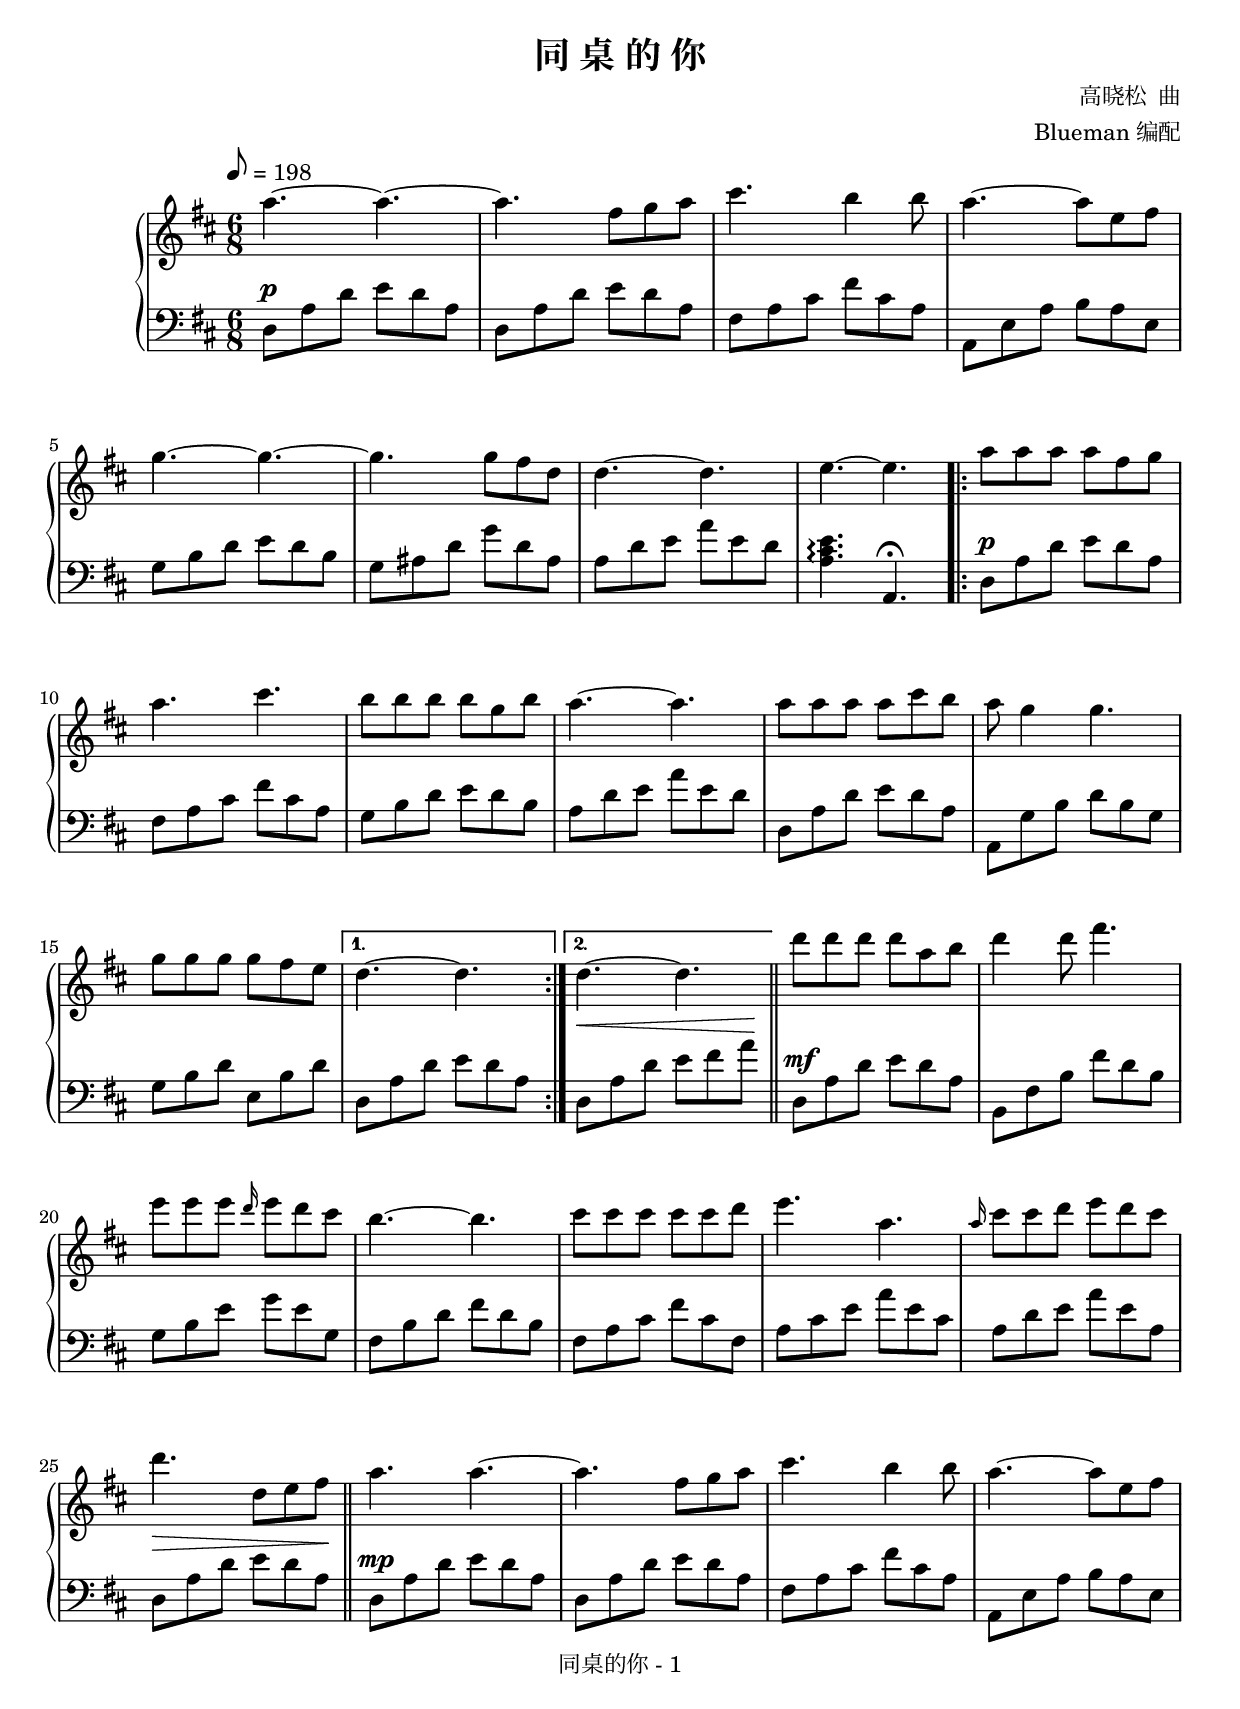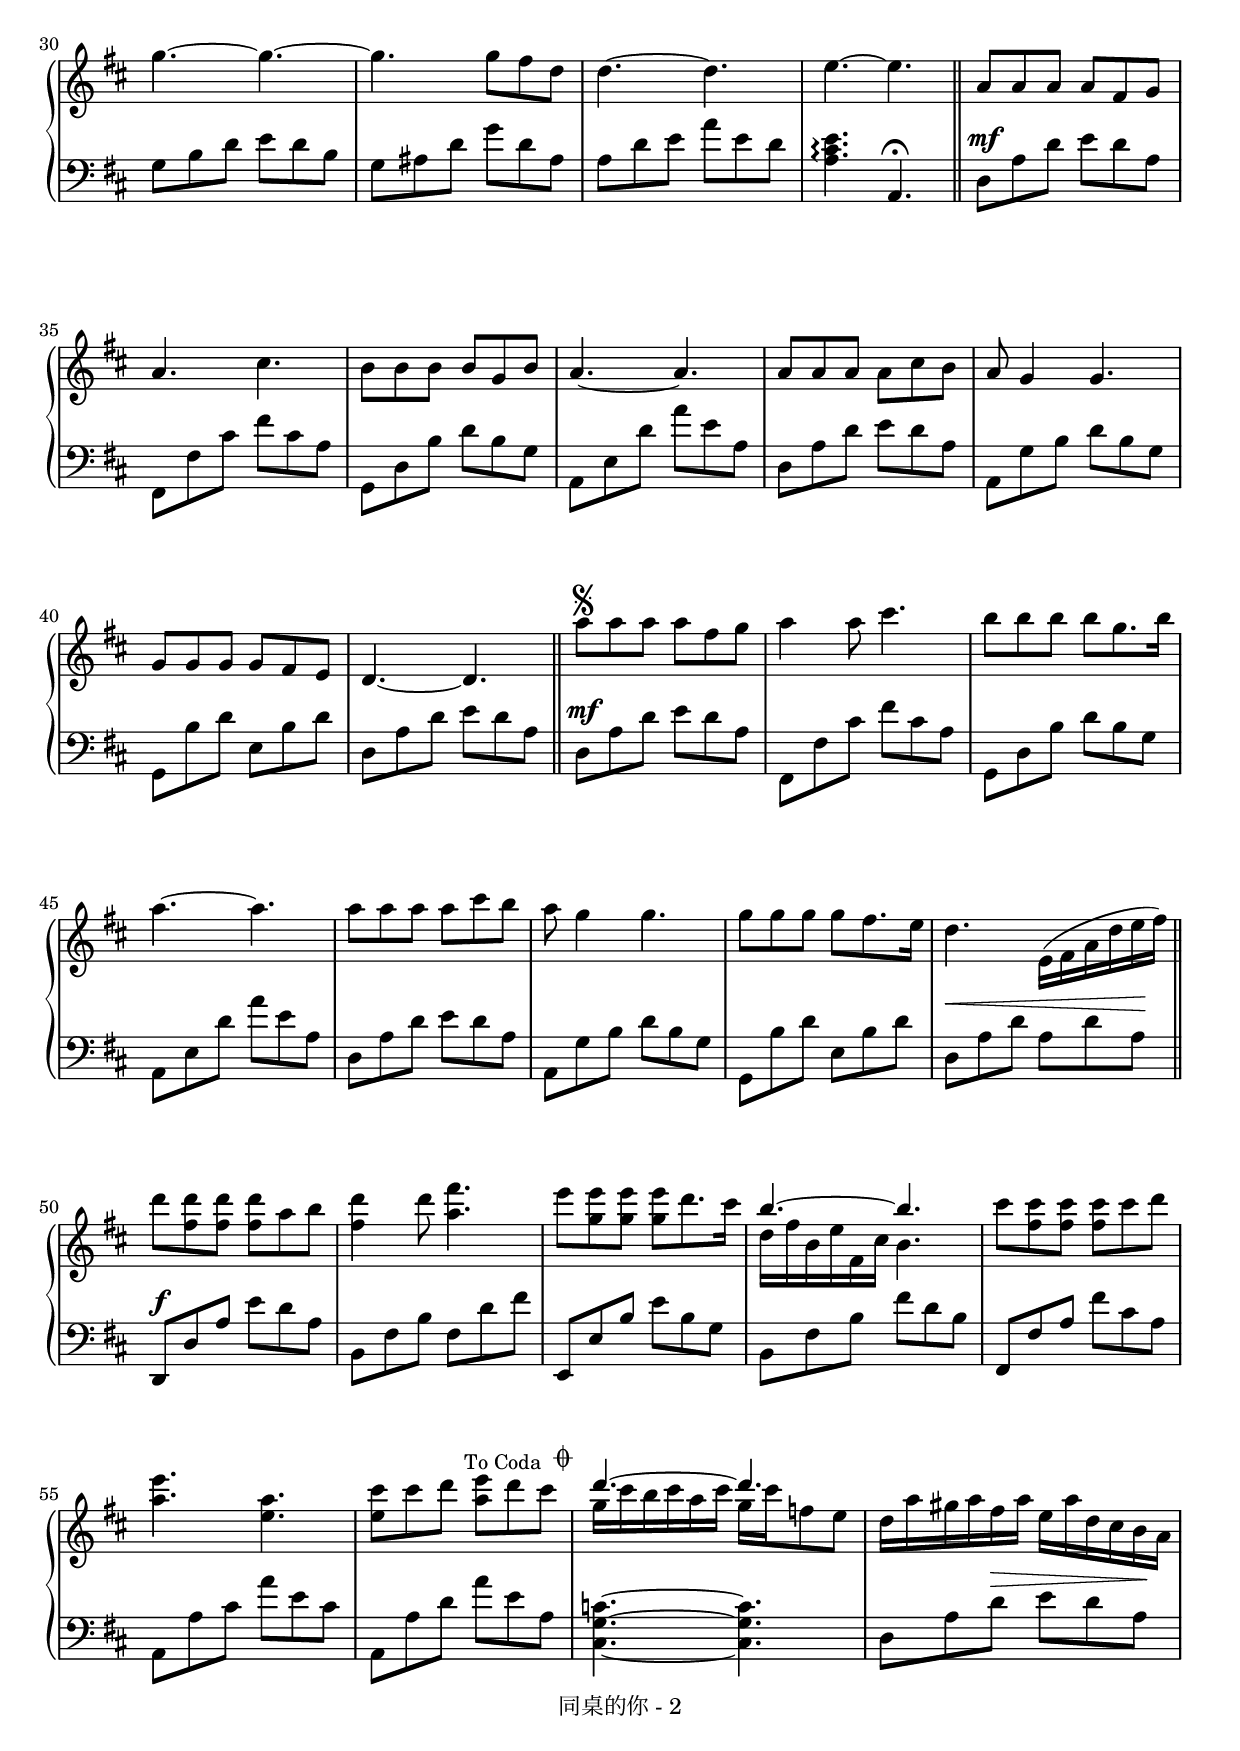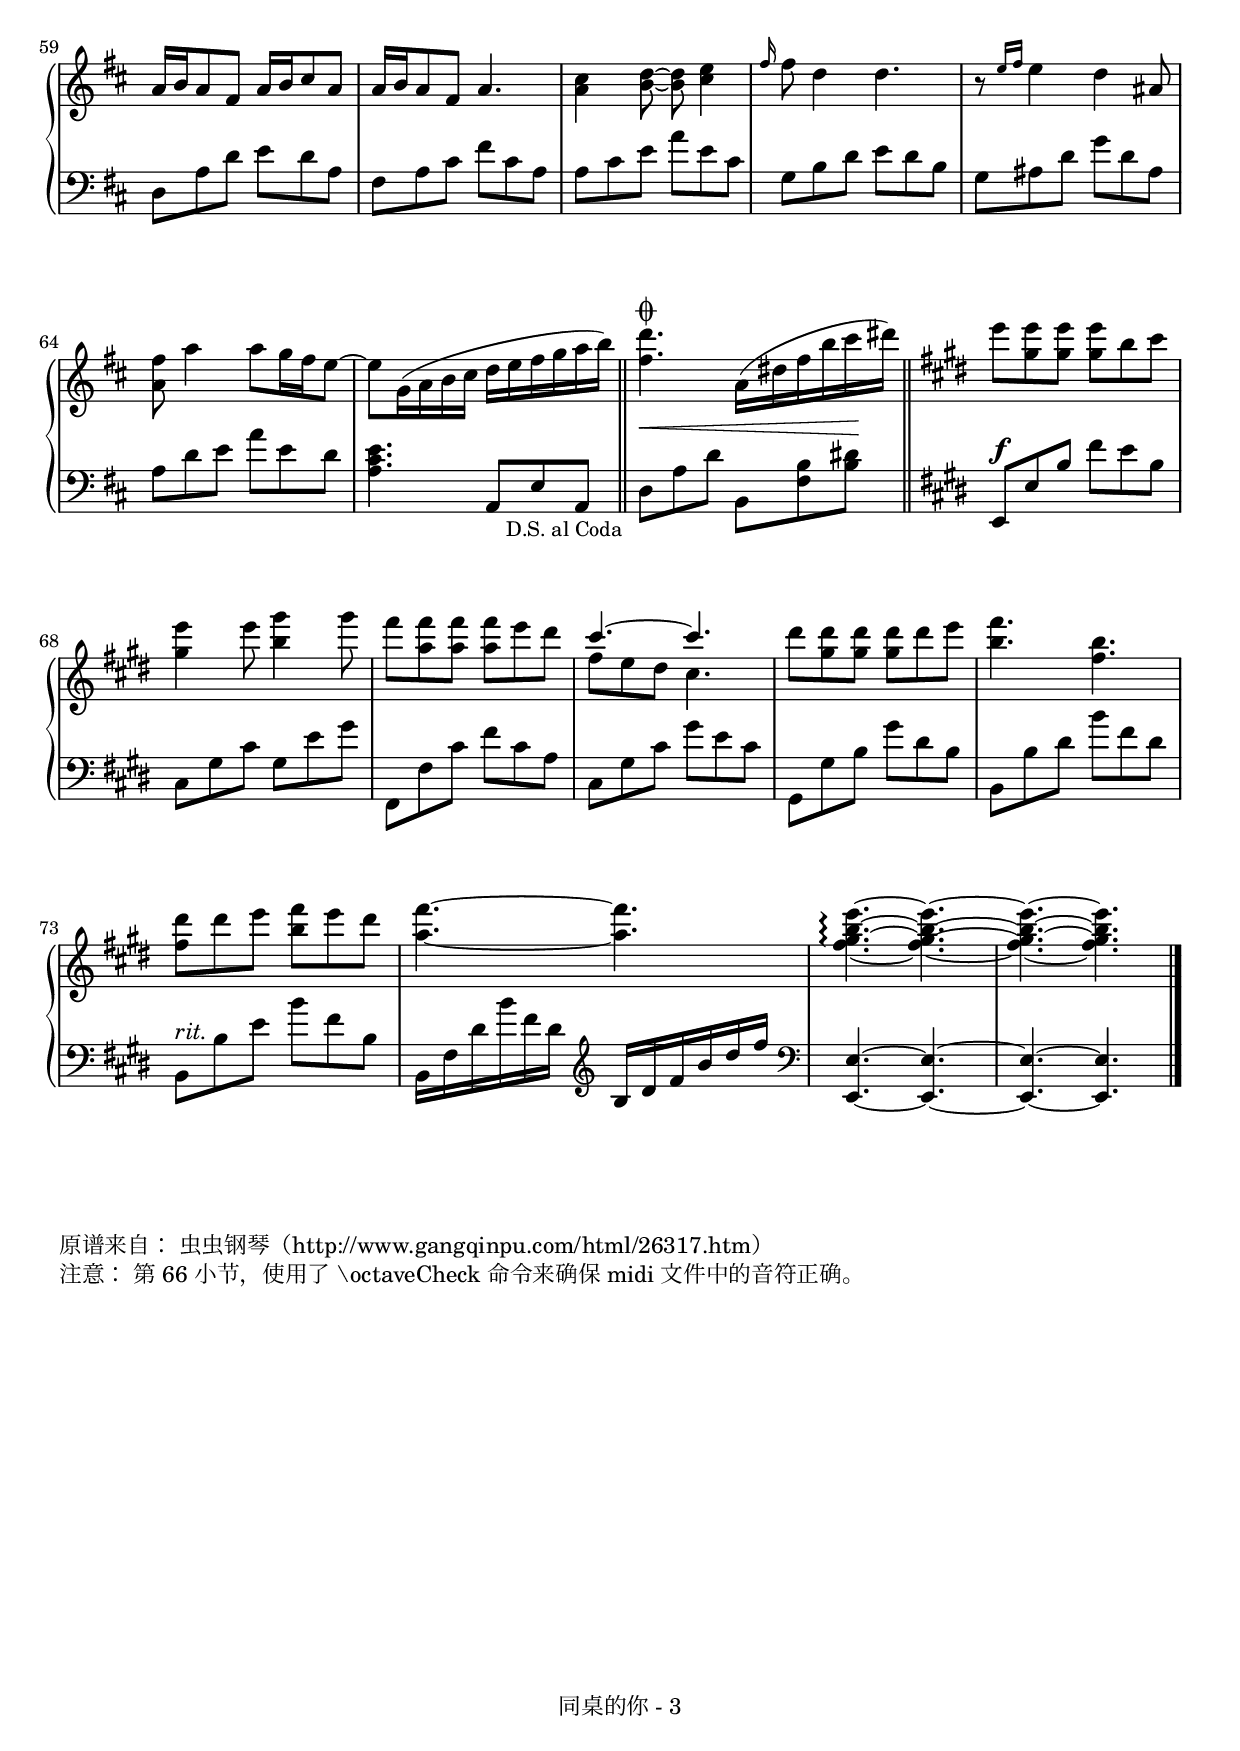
\version "2.18.2"

songName = "同桌的你"
\include "../lib/paper-footer.ily"

keyTime = {
  \key d \major
  \time 6/8
  \numericTimeSignature
}

toSegno = {
  % the align part, to the right, and below staff
  \once \override Score.RehearsalMark.self-alignment-X = #RIGHT 
  \once \override Score.RehearsalMark.break-visibility = #begin-of-line-invisible
  \override Score.RehearsalMark.direction = #DOWN 
  %prefered size, is about 1/3 smaller than normal
  \once \override Score.RehearsalMark.font-size = #-1
  % \mark \markup { { \lower #1 "D.S. al  " { \musicglyph #"scripts.segno"} } } 
  \mark \markup { { \lower #1 "D.S. al Coda" } }
}
toCoda = {
  % the align part
  \once \override Score.RehearsalMark.self-alignment-X = #RIGHT  
  \once \override Score.RehearsalMark.break-visibility = #begin-of-line-invisible
  \override Score.RehearsalMark.direction = #UP
  %prefered size
  \once \override Score.RehearsalMark.font-size = #-1
  \mark \markup { { \lower #1 "To Coda " { \musicglyph #"scripts.coda"} } } 
}

upper_repeat = \relative c'' {
  a'8\segno a a a fis g |
  a4 a8 cis4. |
  b8 b b b g8. b16 |\break
  
  a4.~ a |
  a8 a a a cis b |
  a8 g4 g4. |
  g8 g g g fis8. e16 |
  d4. e,16( fis a d e fis) |\bar"||"\break
  
  d'8 <fis, d'> q q a b |
  q4 d8 <a fis'>4. |
  e'8 <g, e'>q q d'8. cis16 |
  <<
    {d,16 fis b, e fis, cis' b4.}
    \new Voice { \stemUp b'4.^~ b }
  >>|
  cis8 <fis, cis'> q q cis' d |\break
  
  <a e'>4. <e a> |
  <e cis'>8 cis' d <a e'> d cis\toCoda |
}

upper = \relative c'' {
  \clef treble
  \keyTime
  \tempo 8=198
  \override Hairpin.to-barline = ##f
  
  % R2. |
  a'4.~ a4.~ |
  a4. fis8 g a |
  cis4. b4 b8 |
  a4.~ a8 e fis |\break
  
  g4.~ g~ |
  g4. g8 fis d |
  d4.~ d |
  e4.~ e |
  \repeat volta 2 {
    a8 a a a fis g |\break
    
    a4. cis |
    b8 b b b g b |
    a4.~ a |
    a8 a a a cis b |
    a8 g4 g4. |\break
    
    g8 g g g fis e |
  }
  \alternative {
    {
      d4.~ d |
    }
    {
      d4.~ d |\bar"||"
    }
  }
  d'8 d d d a b |
  d4 d8 fis4. |\break
  
  e8 e e \grace d16 e8 d cis |
  b4.~ b |
  cis8 cis cis cis cis d |
  e4. a, |
  \grace a16 cis8 cis d e d cis |\break
  
  d4. d,8 e fis |\bar"||"
  a4. a~ |
  a4. fis8 g a |
  cis4. b4 b8 |
  a4.~ a8 e fis |\break\pageBreak
  
  g4.~ g~ |
  g4. g8 fis d |
  d4.~ d |
  e4.~ e |
  a,8 a a a fis g |\break
  
  a4. cis |
  b8 b b b g b |
  a4.~ a |
  a8 a a a cis b |
  a8 g4 g4. |\break
  
  g8 g g g fis e |
  d4.~ d |\bar "||"
  
  \upper_repeat
  
  <<
    { g'16 cis b cis a cis g cis f,8 e }
    \new Voice \relative c'' {
      \stemUp d'4.^~ d
    }
  >>|
  d16 a' gis a fis a e a d, cis b a |\break\pageBreak
  
  a16 b a8 fis  a16 b cis8 a |
  a16 b a8 fis a4. |
  <a cis>4 <b d>8~ q <cis e>4 |
  \grace fis16 fis8 d4 d4. |
  r8 \grace { e16 fis} e4 d4 ais8 |\break
  
  <a fis'>8 a'4 a8 g16 fis e8~ |
  e8 g,16( a b cis d e fis g a b) |\bar"||"
  
  \tag #'midi {
    \break
    \upper_repeat
  }
  
  \octaveCheck c'''
  <fis d'>4.\coda a,16( dis fis b cis dis) |\bar "||"
  \key e \major
  e8 <gis, e'> q q b cis |\break
  
  <gis e'>4 e'8 <b gis'>4 gis'8 |
  fis8 <a, fis'> q q e' dis |
  << 
    { fis,8 e dis cis4.}
    \new Voice \relative c'' {\stemUp cis'4.^~ cis}
  >>|
  dis'8 <gis, dis'> q q dis' e |
  <b fis'>4. <fis b> |\break
  
  <fis dis'>8 dis' e <b fis'> e dis |
  <a fis'>4.~ q |
  <fis gis b e>4.\arpeggio~ q~ |
  q4.~ q |\bar "|."
}


lower_repeat = \relative c {
  d8\mf a' d e d a |
  fis, fis' cis' fis cis a |
  g,8 d' b' d b g |\break
  
  a,8 e' d' a' e a, |
  d,8 a' d e d a |
  a,8 g' b d b g |
  g,8 b' d e, b' d |
  d,8\< a' d a d a\! |\bar"||"\break
  
  d,,8\f d' a' e' d a |
  b,8 fis' b fis d' fis |
  e,,8 e' b' e b g |
  b,8 fis' b fis' d b |
  fis,8 fis' a fis' cis a |\break
  
  a,8 a' cis a' e cis |
  a,8 a' d a' e a, |
}


lower = \relative c {
  \clef bass
  \keyTime
  \override Hairpin.to-barline = ##f
  \dynamicUp
  
  % R2. |
  d8\p a' d e d a |
  d,8 a' d e d a |
  fis8 a cis fis cis a |
  a,8 e' a b a e |\break
  
  g8 b d e d b |
  g8 ais d g d ais |
  a d e a e d |
  <a cis e>4.\arpeggio a,\fermata |
  \repeat volta 2 {
    d8\p a' d e d a |\break
    
    fis8 a cis fis cis a |
    g8 b d e d b |
    a8 d e a e d |
    d,8 a' d e d a |
    a,8 g' b d b g |\break
    
    g8 b d e, b' d |
  }
  \alternative {
    {
      d,8 a' d e d a |
    }
    {
      d,8\< a' d e fis a\! |\bar"||"
    }
  }
  d,,8\mf a' d e d a |
  b,8 fis' b fis' d b |\break
  
  g8 b e g e g, |
  fis8 b d fis d b |
  fis8 a cis fis cis fis, |
  a8 cis e a e cis |
  a8 d e a e a, |\break
  
  d,8\> a' d e d a\! |\bar "||"
  d,8\mp a' d e d a |
  d,8 a' d e d a |
  fis8 a cis fis cis a |
  a,8 e' a b a e |\break
  
  g8 b d e d b |
  g8 ais d g d ais |
  a d e a e d |
  <a cis e>4.\arpeggio a,\fermata |\bar "||"
  d8\mf a' d e d a |\break
  
  fis,8 fis' cis' fis cis a |
  g,8 d' b' d b g |
  a,8 e' d' a' e a, |
  d,8 a' d e d a |
  a,8 g' b d b g |\break
  
  g,8 b' d e, b' d |
  d,8 a' d e d a |
  
  \lower_repeat
  
  <cis, g' c>4.~ q |
  d8 a' d\> e d a\! |\break
  
  d,8 a' d e d a |
  fis8 a cis fis cis a |
  a8 cis e a e cis |
  g8 b d e d b |
  g8 ais d g d ais |\break
  
  a8 d e a e d |
  <a cis e>4. a,8 e' a,\toSegno |\bar"||"
  
  \tag #'midi {
    \break
    \lower_repeat
  }
  
  d8\< a' d b, <fis' b> <b dis>\! |\bar"||"
  \key e \major
  e,,8\f e' b' fis' e b |\break
  
  cis,8 gis' cis gis e' gis |
  fis,,8 fis' cis' fis cis a |
  cis,8 gis' cis gis' e cis |
  gis,8 gis' b gis' dis b |
  b,8 b' dis b' fis dis |\break
  
  b,8^\markup {\italic "rit."} b' e b' fis b, |
  b,16 fis' dis' b' fis dis \clef treble b dis fis b dis fis |
  \clef bass <e,,, e'>4.~ q~ |
  q4.~ q |\bar "|."
}

\paper {
  print-all-headers = ##t
}

\markup { \vspace #1 }

\score {
  \header {
    title = "同 桌 的 你"
    composer = "高晓松  曲"
    arranger = "Blueman 编配"
  }
  \keepWithTag #'pdf
  % \keepWithTag #'midi
  \new PianoStaff <<
    \new Staff = "upper" \upper
    \new Staff = "lower" \lower
  >>
  \layout {
    % indent = 0\cm
  }
  % \midi { }
}

\score {
  \unfoldRepeats
  \keepWithTag #'midi
  \new PianoStaff <<
    \new Staff = "upper" \upper
    \new Staff = "lower" \lower
  >>
  \midi { }
}

\markup {
  原谱来自：
  \with-url #"http://www.gangqinpu.com/html/26317.htm" {
    虫虫钢琴（http://www.gangqinpu.com/html/26317.htm）
  }
}

\markup {
  注意： 第 66 小节，使用了 \with-url #"http://lilypond.org/doc/v2.18/Documentation/notation/changing-multiple-pitches#octave-checks" {
     "\octaveCheck"
  } 命令来确保 midi 文件中的音符正确。
}
% \markup { 这里利用了该命令的特性： will generate a warning (and change the pitch) }
% \markup { 在生成 midi 文件时，得到的告警信息：Failed octave check, got: c''  }